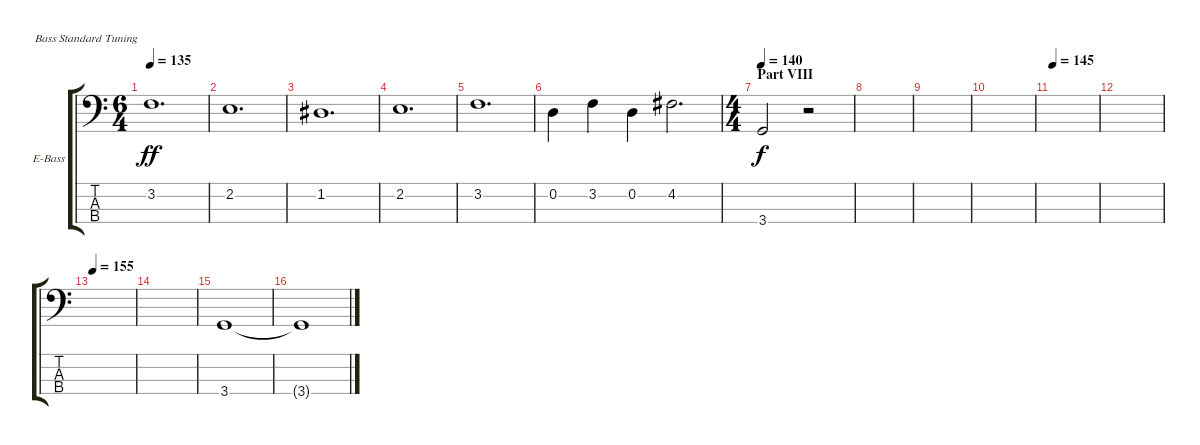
\bracketExtendMode groupsimilarinstruments
\firstSystemTrackNameOrientation horizontal
\otherSystemsTrackNameOrientation horizontal
\track ("Electric Bass" "E-Bass") {instrument electricbassfinger}
\staff {score tabs}
\tuning (G2 D2 A1 E1)
\ts (6 4)
\tempo 135
\clef f4
\ks c
3.2.1{d dy ff} |
2.2.1{d} |
1.2.1{d} |
2.2.1{d} |
3.2.1{d} |
0.2.4 3.2.4 0.2.4 4.2.2{d} |
\ts (4 4)
\beaming (8 2 2 2 2)
\section ("" "Part VIII")
\tempo 140
3.4.2{dy f} r.2 |
|
|
|
\tempo 145
|
|
\tempo 155
|
|
3.4.1 |
3.4{t}.1
